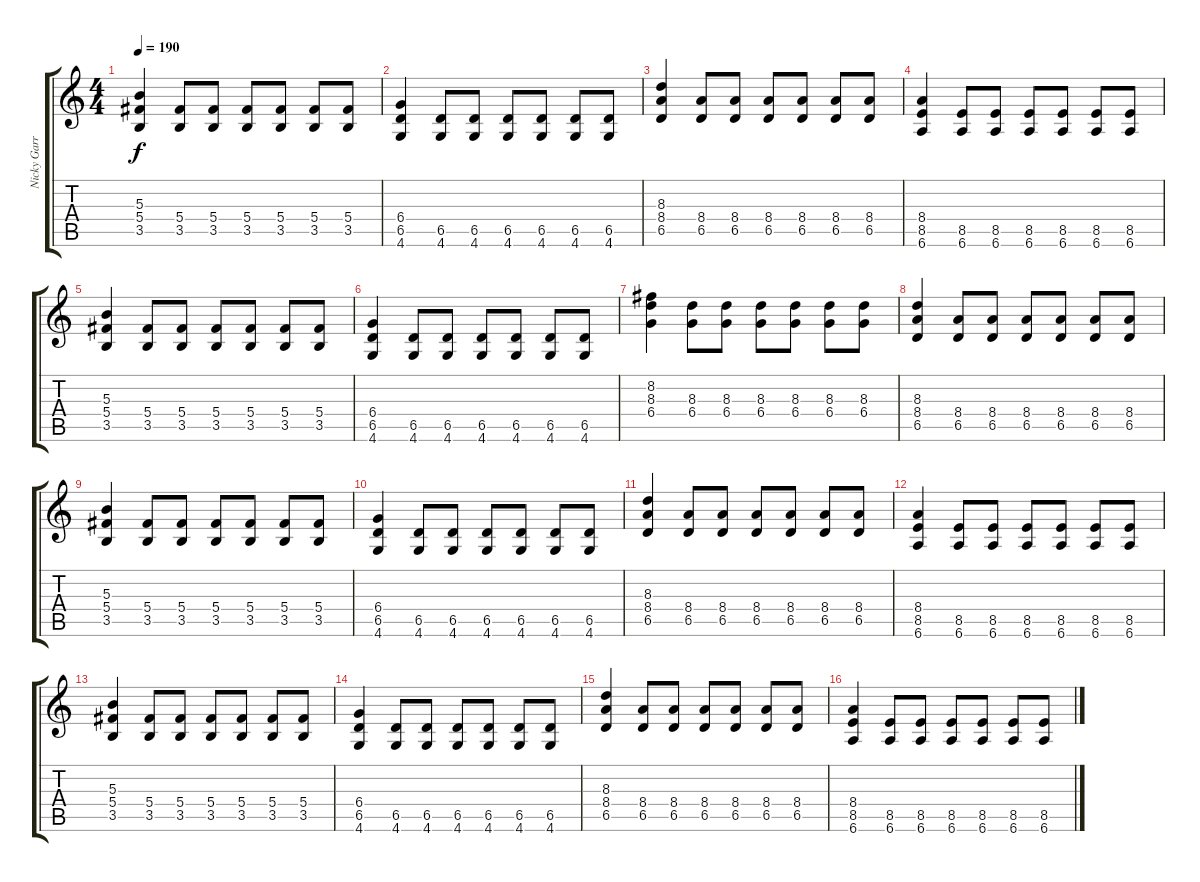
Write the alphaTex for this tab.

\track ("Nicky Garrat" "Nicky Garr") {instrument distortionguitar}
\staff {score tabs}
\tuning (Eb4 Bb3 Gb3 Db3 Ab2 Eb2) {hide}
\ts (4 4)
\tempo 190
\clef g2
\ks c
(5.3 5.4 3.5).4{dy f} (5.4 3.5).8 (5.4 3.5).8 (5.4 3.5).8 (5.4 3.5).8 (5.4 3.5).8 (5.4 3.5).8 |
(6.4 6.5 4.6).4 (6.5 4.6).8 (6.5 4.6).8 (6.5 4.6).8 (6.5 4.6).8 (6.5 4.6).8 (6.5 4.6).8 |
(8.3 8.4 6.5).4 (8.4 6.5).8 (8.4 6.5).8 (8.4 6.5).8 (8.4 6.5).8 (8.4 6.5).8 (8.4 6.5).8 |
(8.4 8.5 6.6).4 (8.5 6.6).8 (8.5 6.6).8 (8.5 6.6).8 (8.5 6.6).8 (8.5 6.6).8 (8.5 6.6).8 |
(5.3 5.4 3.5).4 (5.4 3.5).8 (5.4 3.5).8 (5.4 3.5).8 (5.4 3.5).8 (5.4 3.5).8 (5.4 3.5).8 |
(6.4 6.5 4.6).4 (6.5 4.6).8 (6.5 4.6).8 (6.5 4.6).8 (6.5 4.6).8 (6.5 4.6).8 (6.5 4.6).8 |
(8.2 8.3 6.4).4 (8.3 6.4).8 (8.3 6.4).8 (8.3 6.4).8 (8.3 6.4).8 (8.3 6.4).8 (8.3 6.4).8 |
(8.3 8.4 6.5).4 (8.4 6.5).8 (8.4 6.5).8 (8.4 6.5).8 (8.4 6.5).8 (8.4 6.5).8 (8.4 6.5).8 |
(5.3 5.4 3.5).4 (5.4 3.5).8 (5.4 3.5).8 (5.4 3.5).8 (5.4 3.5).8 (5.4 3.5).8 (5.4 3.5).8 |
(6.4 6.5 4.6).4 (6.5 4.6).8 (6.5 4.6).8 (6.5 4.6).8 (6.5 4.6).8 (6.5 4.6).8 (6.5 4.6).8 |
(8.3 8.4 6.5).4 (8.4 6.5).8 (8.4 6.5).8 (8.4 6.5).8 (8.4 6.5).8 (8.4 6.5).8 (8.4 6.5).8 |
(8.4 8.5 6.6).4 (8.5 6.6).8 (8.5 6.6).8 (8.5 6.6).8 (8.5 6.6).8 (8.5 6.6).8 (8.5 6.6).8 |
(5.3 5.4 3.5).4 (5.4 3.5).8 (5.4 3.5).8 (5.4 3.5).8 (5.4 3.5).8 (5.4 3.5).8 (5.4 3.5).8 |
(6.4 6.5 4.6).4 (6.5 4.6).8 (6.5 4.6).8 (6.5 4.6).8 (6.5 4.6).8 (6.5 4.6).8 (6.5 4.6).8 |
(8.3 8.4 6.5).4 (8.4 6.5).8 (8.4 6.5).8 (8.4 6.5).8 (8.4 6.5).8 (8.4 6.5).8 (8.4 6.5).8 |
(8.4 8.5 6.6).4 (8.5 6.6).8 (8.5 6.6).8 (8.5 6.6).8 (8.5 6.6).8 (8.5 6.6).8 (8.5 6.6).8
